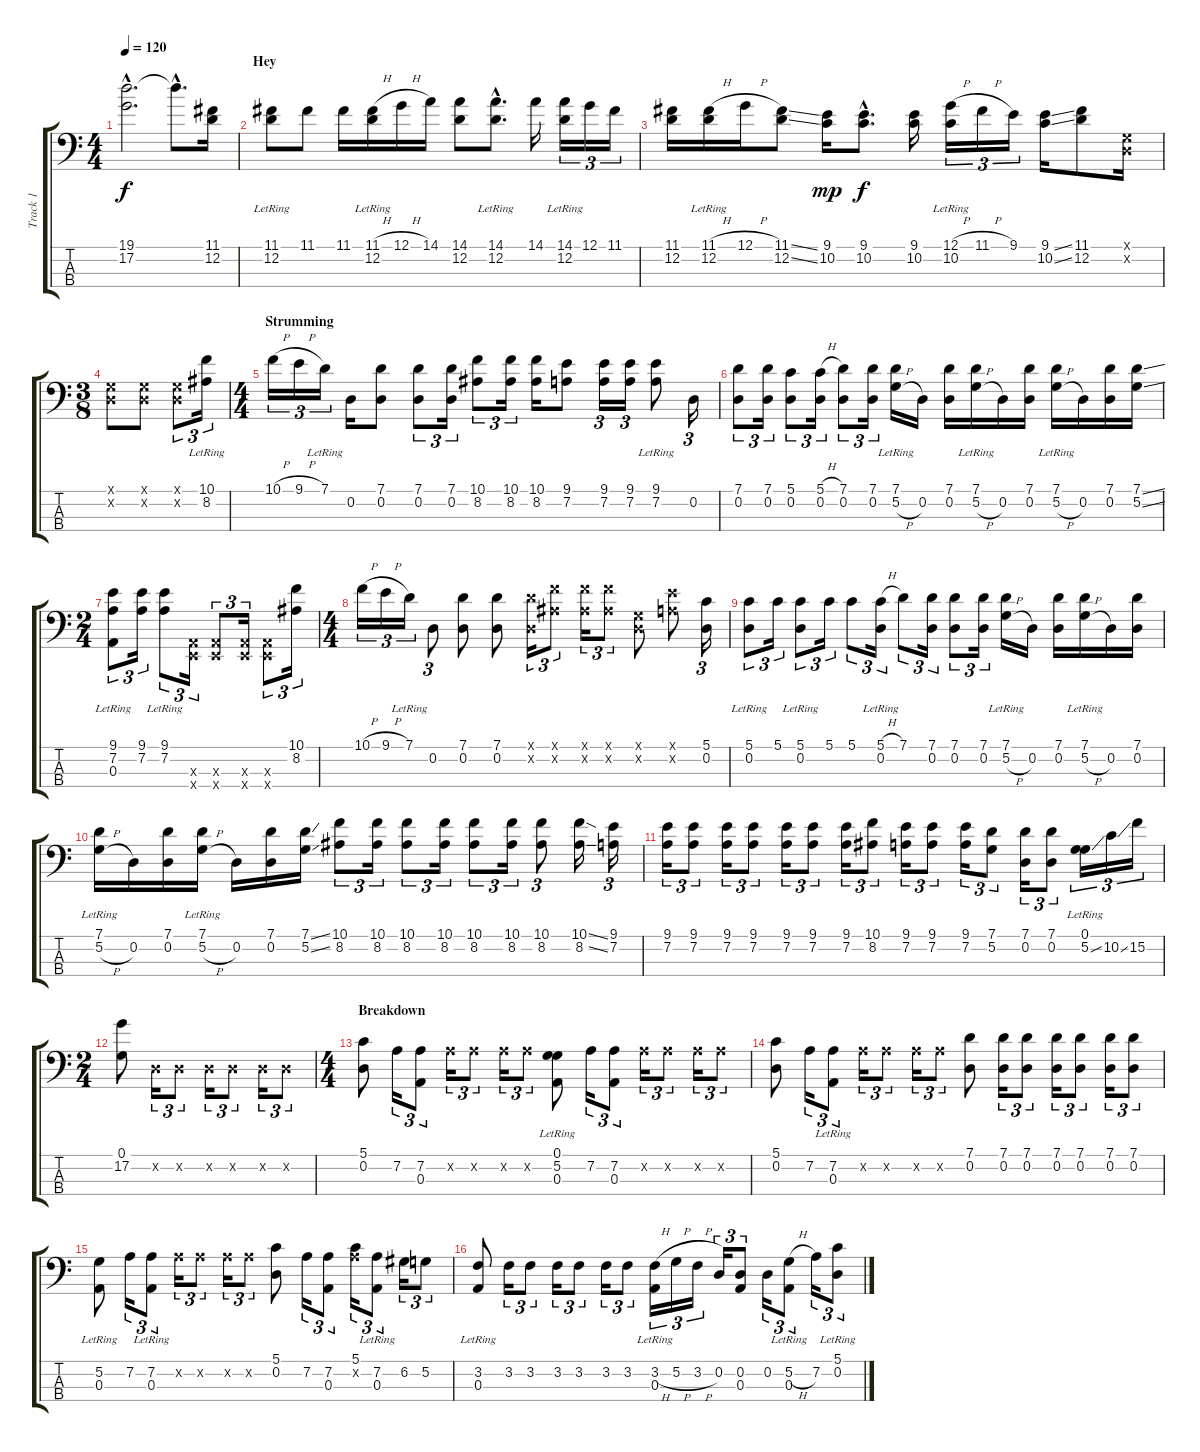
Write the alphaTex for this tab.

\track ("Track 1" "Track 1") {instrument electricbassfinger}
\staff {score tabs}
\tuning (G2 D2 A1 E1) {hide}
\ts (4 4)
\tempo 120
\clef f4
\ks c
(19.1{hac} 17.2{hac}).2{d dy f} 19.1{hac t}.8{d} (11.1 12.2).16 |
\section ("" "Hey")
(11.1 12.2{lr}).8 11.1.8 11.1.16 (11.1{h} 12.2{lr}).16 12.1{h}.16 14.1.16 (14.1 12.2).8 (14.1{hac} 12.2{hac lr}).8{d} 14.1.16 (14.1 12.2{lr}).16{tu (3 2)} 12.1.16{tu (3 2)} 11.1.16{tu (3 2)} |
(11.1 12.2).16 (11.1{h} 12.2{lr}).16 12.1{h}.16 (11.1{ss} 12.2{ss}).8 (9.1 10.2).16{dy mp} (9.1{hac} 10.2{hac}).8{d dy f} (9.1 10.2).16 (12.1{h} 10.2{lr}).16{tu (3 2)} 11.1{h}.16{tu (3 2)} 9.1.16{tu (3 2)} (9.1{ss} 10.2{ss}).16 (11.1 12.2).8 (0.1{x} 0.2{x}).16 |
\ts (3 8)
(0.1{x} 0.2{x}).8 (0.1{x} 0.2{x}).8 (0.1{x} 0.2{x}).8{tu (3 2)} (10.1 8.2{lr}).16{tu (3 2)} |
\ts (4 4)
\section ("" "Strumming")
10.1{h}.16{tu (3 2)} 9.1{h}.16{tu (3 2)} 7.1{lr}.16{tu (3 2)} 0.2.16 (7.1 0.2).8 (7.1 0.2).8{tu (3 2)} (7.1 0.2).16{tu (3 2)} (10.1 8.2).8{tu (3 2)} (10.1 8.2).16{tu (3 2)} (10.1 8.2).16 (9.1 7.2).8 (9.1 7.2).16{tu (3 2)} (9.1 7.2).16{tu (3 2)} (9.1{lr} 7.2).8 0.2.16{tu (3 2)} |
(7.1 0.2).8{tu (3 2)} (7.1 0.2).16{tu (3 2)} (5.1 0.2).8{tu (3 2)} (5.1{h} 0.2).16{tu (3 2)} (7.1 0.2).8{tu (3 2)} (7.1 0.2).16{tu (3 2)} (7.1{lr} 5.2{h}).16 0.2.16 (7.1 0.2).16 (7.1{lr} 5.2{h}).16 0.2.16 (7.1 0.2).16 (7.1{lr} 5.2{h}).16 0.2.16 (7.1 0.2).16 (7.1{ss} 5.2{ss}).16 |
\ts (2 4)
(9.1 7.2 0.3{lr}).8{tu (3 2)} (9.1 7.2).16{tu (3 2)} (9.1{lr} 7.2{lr}).8{tu (3 2)} (0.3{x} 0.4{x}).16{tu (3 2)} (0.3{x} 0.4{x}).8{tu (3 2)} (0.3{x} 0.4{x}).16{tu (3 2)} (0.3{x} 0.4{x}).8{tu (3 2)} (10.1 8.2).16{tu (3 2)} |
\ts (4 4)
10.1{h}.16{tu (3 2)} 9.1{h}.16{tu (3 2)} 7.1{lr}.16{tu (3 2)} 0.2.8{tu (3 2)} (7.1 0.2).8 (7.1 0.2).8 (7.1{x} 0.2{x}).16{tu (3 2)} (10.1{x} 8.2{x}).8{tu (3 2)} (10.1{x} 8.2{x}).16{tu (3 2)} (10.1{x} 8.2{x}).8{tu (3 2)} (0.1{x} 0.2{x}).8 (9.1{x} 7.2{x}).8 (5.1 0.2).16{tu (3 2)} |
(5.1 0.2{lr}).8{tu (3 2)} 5.1.16{tu (3 2)} (5.1 0.2{lr}).8{tu (3 2)} 5.1.16{tu (3 2)} 5.1.8{tu (3 2)} (5.1{h} 0.2{lr}).16{tu (3 2)} 7.1.8{tu (3 2)} (7.1 0.2).16{tu (3 2)} (7.1 0.2).8{tu (3 2)} (7.1 0.2).16{tu (3 2)} (7.1{lr} 5.2{h}).16 0.2.16 (7.1 0.2).16 (7.1{lr} 5.2{h}).16 0.2.16 (7.1 0.2).16 |
(7.1{lr} 5.2{h}).16 0.2.16 (7.1 0.2).16 (7.1{lr} 5.2{h}).16 0.2.16 (7.1 0.2).16 (7.1{ss} 5.2{ss}).16 (10.1 8.2).8{tu (3 2)} (10.1 8.2).16{tu (3 2)} (10.1 8.2).8{tu (3 2)} (10.1 8.2).16{tu (3 2)} (10.1 8.2).8{tu (3 2)} (10.1 8.2).16{tu (3 2)} (10.1 8.2).8{tu (3 2)} (10.1{ss} 8.2{ss}).16 (9.1 7.2).16{tu (3 2)} |
(9.1 7.2).16{tu (3 2)} (9.1 7.2).8{tu (3 2)} (9.1 7.2).16{tu (3 2)} (9.1 7.2).8{tu (3 2)} (9.1 7.2).16{tu (3 2)} (9.1 7.2).8{tu (3 2)} (9.1 7.2).16{tu (3 2)} (10.1 8.2).8{tu (3 2)} (9.1 7.2).16{tu (3 2)} (9.1 7.2).8{tu (3 2)} (9.1 7.2).16{tu (3 2)} (7.1 5.2).8{tu (3 2)} (7.1 0.2).16{tu (3 2)} (7.1 0.2).8{tu (3 2)} (0.1{lr} 5.2{ss}).16{tu (3 2)} 10.2{ss}.16{tu (3 2)} 15.2.16{tu (3 2)} |
\ts (2 4)
(0.1 17.2).8 0.2{x}.16{tu (3 2)} 0.2{x}.8{tu (3 2)} 0.2{x}.16{tu (3 2)} 0.2{x}.8{tu (3 2)} 0.2{x}.16{tu (3 2)} 0.2{x}.8{tu (3 2)} |
\ts (4 4)
\section ("" "Breakdown")
(5.1 0.2).8 7.2.16{tu (3 2)} (7.2 0.3).8{tu (3 2)} 7.2{x}.16{tu (3 2)} 7.2{x}.8{tu (3 2)} 7.2{x}.16{tu (3 2)} 7.2{x}.8{tu (3 2)} (0.1 5.2 0.3{lr}).8 7.2.16{tu (3 2)} (7.2 0.3).8{tu (3 2)} 7.2{x}.16{tu (3 2)} 7.2{x}.8{tu (3 2)} 7.2{x}.16{tu (3 2)} 7.2{x}.8{tu (3 2)} |
(5.1 0.2).8 7.2.16{tu (3 2)} (7.2 0.3{lr}).8{tu (3 2)} 7.2{x}.16{tu (3 2)} 7.2{x}.8{tu (3 2)} 7.2{x}.16{tu (3 2)} 7.2{x}.8{tu (3 2)} (7.1 0.2).8 (7.1 0.2).16{tu (3 2)} (7.1 0.2).8{tu (3 2)} (7.1 0.2).16{tu (3 2)} (7.1 0.2).8{tu (3 2)} (7.1 0.2).16{tu (3 2)} (7.1 0.2).8{tu (3 2)} |
(5.2 0.3{lr}).8 7.2.16{tu (3 2)} (7.2 0.3{lr}).8{tu (3 2)} 7.2{x}.16{tu (3 2)} 7.2{x}.8{tu (3 2)} 7.2{x}.16{tu (3 2)} 7.2{x}.8{tu (3 2)} (5.1 0.2).8 7.2.16{tu (3 2)} (7.2 0.3).8{tu (3 2)} (5.1 7.2{x}).16{tu (3 2)} (7.2 0.3{lr}).8{tu (3 2)} 6.2.16{tu (3 2)} 5.2.8{tu (3 2)} |
(3.2 0.3{lr}).8 3.2.16{tu (3 2)} 3.2.8{tu (3 2)} 3.2.16{tu (3 2)} 3.2.8{tu (3 2)} 3.2.16{tu (3 2)} 3.2.8{tu (3 2)} (3.2{h} 0.3{lr}).16{tu (3 2)} 5.2{h}.16{tu (3 2)} 3.2{h}.16{tu (3 2)} 0.2.16{tu (3 2)} (0.2 0.3).8{tu (3 2)} 0.2.16{tu (3 2)} (5.2{h} 0.3{lr}).8{tu (3 2)} 7.2.16{tu (3 2)} (5.1{h} 0.2{lr}).8{tu (3 2)}
